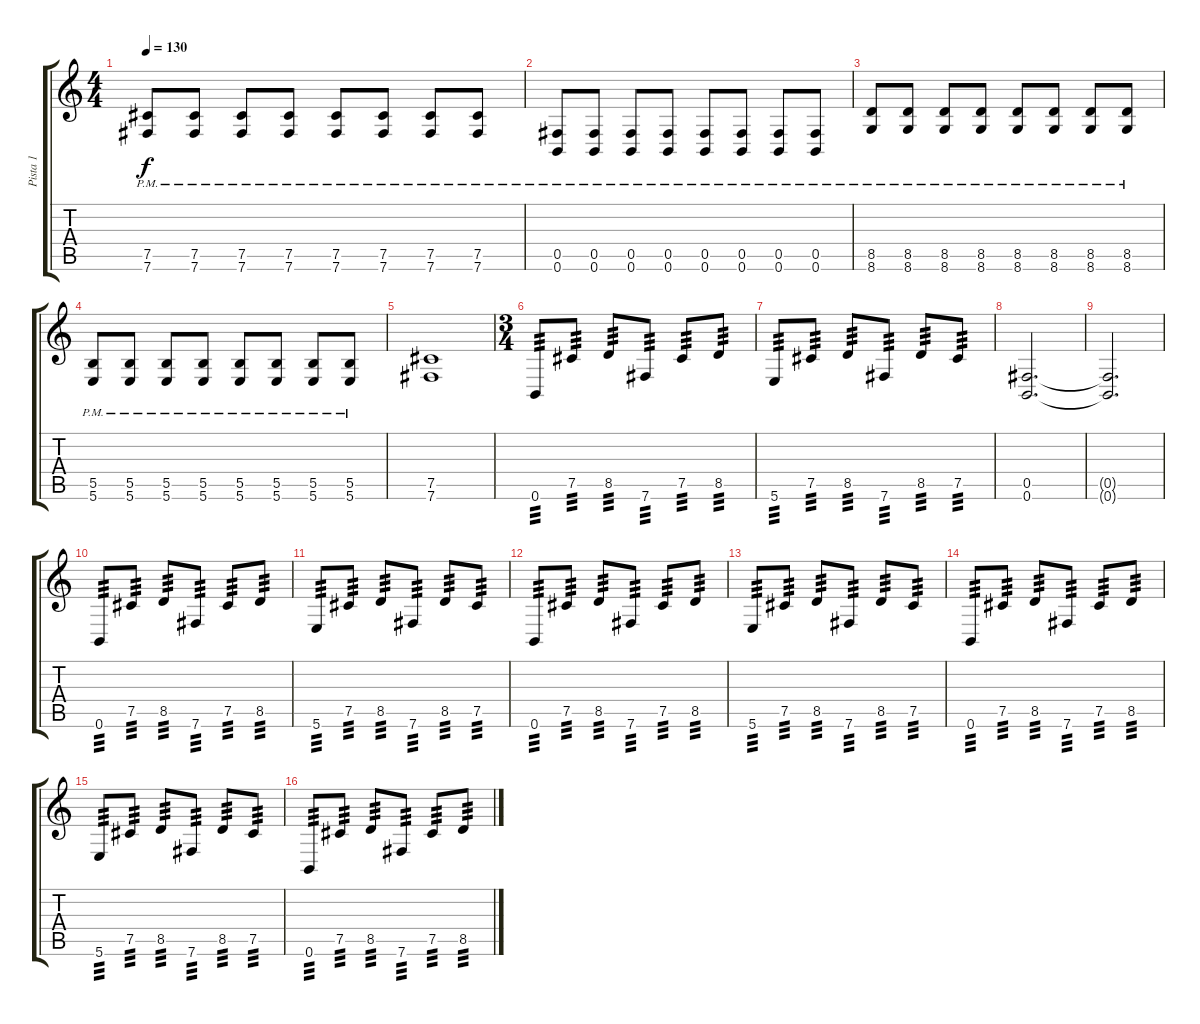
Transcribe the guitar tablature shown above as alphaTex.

\track ("Pista 1" "Pista 1") {instrument distortionguitar}
\staff {score tabs}
\tuning (Db4 Ab3 E3 B2 Gb2 B1) {hide}
\ts (4 4)
\tempo 130
\clef g2
\ks c
(7.5{pm} 7.6{pm}).8{dy f} (7.5{pm} 7.6{pm}).8 (7.5{pm} 7.6{pm}).8 (7.5{pm} 7.6{pm}).8 (7.5{pm} 7.6{pm}).8 (7.5{pm} 7.6{pm}).8 (7.5{pm} 7.6{pm}).8 (7.5{pm} 7.6{pm}).8 |
(0.5{pm} 0.6{pm}).8 (0.5{pm} 0.6{pm}).8 (0.5{pm} 0.6{pm}).8 (0.5{pm} 0.6{pm}).8 (0.5{pm} 0.6{pm}).8 (0.5{pm} 0.6{pm}).8 (0.5{pm} 0.6{pm}).8 (0.5{pm} 0.6{pm}).8 |
(8.5{pm} 8.6{pm}).8 (8.5{pm} 8.6{pm}).8 (8.5{pm} 8.6{pm}).8 (8.5{pm} 8.6{pm}).8 (8.5{pm} 8.6{pm}).8 (8.5{pm} 8.6{pm}).8 (8.5{pm} 8.6{pm}).8 (8.5{pm} 8.6{pm}).8 |
(5.5{pm} 5.6{pm}).8 (5.5{pm} 5.6{pm}).8 (5.5{pm} 5.6{pm}).8 (5.5{pm} 5.6{pm}).8 (5.5{pm} 5.6{pm}).8 (5.5{pm} 5.6{pm}).8 (5.5{pm} 5.6{pm}).8 (5.5{pm} 5.6{pm}).8 |
(7.5 7.6).1 |
\ts (3 4)
0.6.8{tp 3} 7.5.8{tp 3} 8.5.8{tp 3} 7.6.8{tp 3} 7.5.8{tp 3} 8.5.8{tp 3} |
5.6.8{tp 3} 7.5.8{tp 3} 8.5.8{tp 3} 7.6.8{tp 3} 8.5.8{tp 3} 7.5.8{tp 3} |
(0.5 0.6).2{d} |
(0.5{t} 0.6{t}).2{d} |
0.6.8{tp 3} 7.5.8{tp 3} 8.5.8{tp 3} 7.6.8{tp 3} 7.5.8{tp 3} 8.5.8{tp 3} |
5.6.8{tp 3} 7.5.8{tp 3} 8.5.8{tp 3} 7.6.8{tp 3} 8.5.8{tp 3} 7.5.8{tp 3} |
0.6.8{tp 3} 7.5.8{tp 3} 8.5.8{tp 3} 7.6.8{tp 3} 7.5.8{tp 3} 8.5.8{tp 3} |
5.6.8{tp 3} 7.5.8{tp 3} 8.5.8{tp 3} 7.6.8{tp 3} 8.5.8{tp 3} 7.5.8{tp 3} |
0.6.8{tp 3} 7.5.8{tp 3} 8.5.8{tp 3} 7.6.8{tp 3} 7.5.8{tp 3} 8.5.8{tp 3} |
5.6.8{tp 3} 7.5.8{tp 3} 8.5.8{tp 3} 7.6.8{tp 3} 8.5.8{tp 3} 7.5.8{tp 3} |
0.6.8{tp 3} 7.5.8{tp 3} 8.5.8{tp 3} 7.6.8{tp 3} 7.5.8{tp 3} 8.5.8{tp 3}
